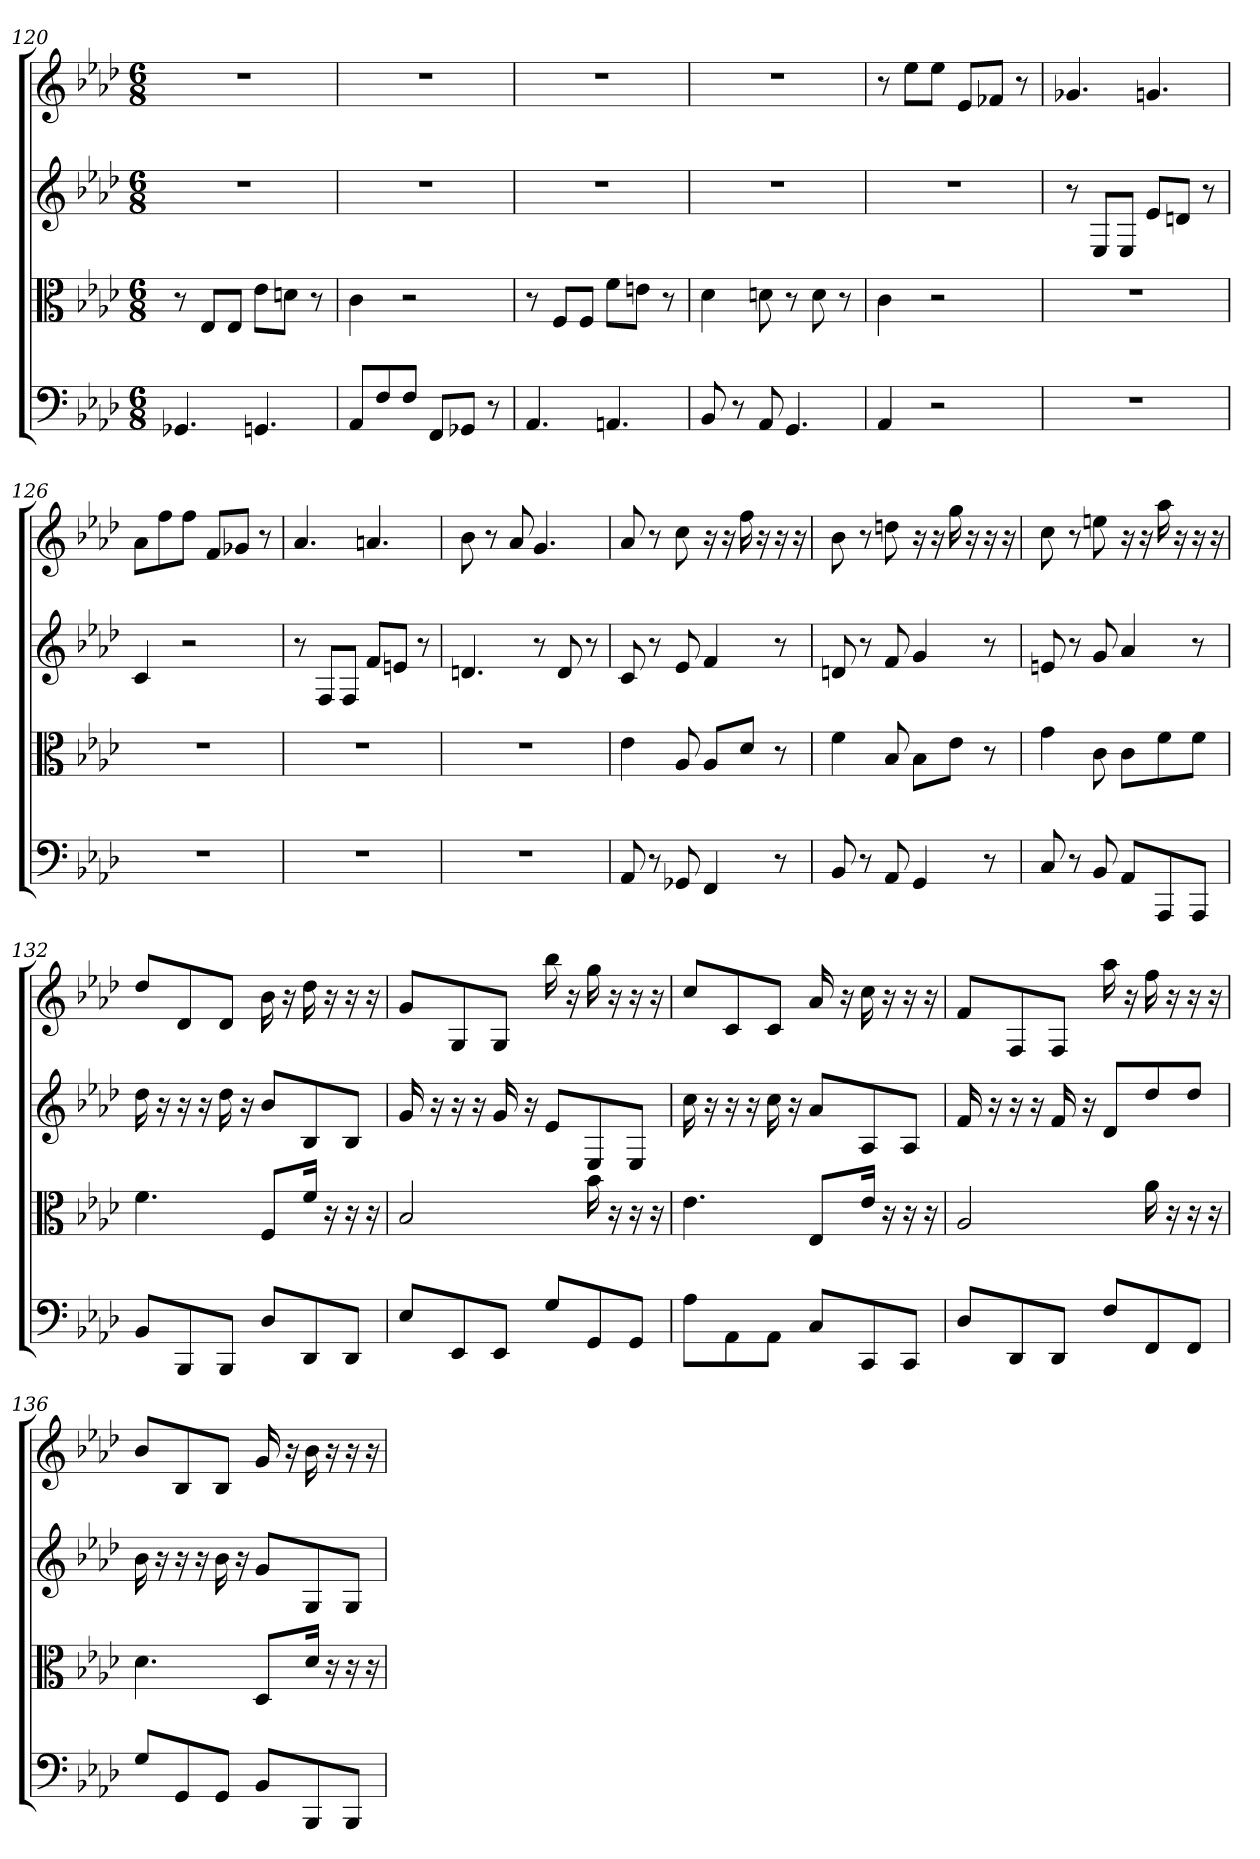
**kern	**kern	**kern	**kern
*part4	*part3	*part2	*part1
*staff4	*staff3	*staff2	*staff1
*clefF4	*clefC3	*clefG2	*clefG2
*k[b-e-a-d-]	*k[b-e-a-d-]	*k[b-e-a-d-]	*k[b-e-a-d-]
*A-:	*A-:	*A-:	*A-:
*M6/8	*M6/8	*M6/8	*M6/8
=120	=120	=120	=120
4.GG-X	8r	2.r	2.r
.	8E-/L	.	.
.	8E-/J	.	.
4.GGn	8e-\L	.	.
.	8dn\J	.	.
.	8r	.	.
=121	=121	=121	=121
8AA-/L	4c	2.r	2.r
8F/	.	.	.
8F/J	2r	.	.
8FF/L	.	.	.
8GG-X/J	.	.	.
8r	.	.	.
=122	=122	=122	=122
4.AA-	8r	2.r	2.r
.	8F/L	.	.
.	8F/J	.	.
4.AAn	8f\L	.	.
.	8en\J	.	.
.	8r	.	.
=123	=123	=123	=123
8BB-	4d-	2.r	2.r
8r	.	.	.
8AA-	8dn	.	.
4.GG	8r	.	.
.	8d	.	.
.	8r	.	.
=124	=124	=124	=124
4AA-	4c	2.r	8r
.	.	.	8ee-\L
2r	2r	.	8ee-\J
.	.	.	8e-/L
.	.	.	8f-X/J
.	.	.	8r
=125	=125	=125	=125
2.r	2.r	8r	4.g-X
.	.	8E-/L	.
.	.	8E-/J	.
.	.	8e-/L	4.gn
.	.	8dn/J	.
.	.	8r	.
=126	=126	=126	=126
2.r	2.r	4c	8a-\L
.	.	.	8ff\
.	.	2r	8ff\J
.	.	.	8f/L
.	.	.	8g-X/J
.	.	.	8r
=127	=127	=127	=127
2.r	2.r	8r	4.a-
.	.	8F/L	.
.	.	8F/J	.
.	.	8f/L	4.an
.	.	8en/J	.
.	.	8r	.
=128	=128	=128	=128
2.r	2.r	4.dn	8b-
.	.	.	8r
.	.	.	8a-
.	.	8r	4.g
.	.	8d	.
.	.	8r	.
=129	=129	=129	=129
8AA-	4e-	8c	8a-
8r	.	8r	8r
8GG-X	8A-	8e-	8cc
4FF	8A-/L	4f	16r
.	.	.	16r
.	8d-/J	.	16ff
.	.	.	16r
8r	8r	8r	16r
.	.	.	16r
=130	=130	=130	=130
8BB-	4f	8dn	8b-
8r	.	8r	8r
8AA-	8B-	8f	8ddn
4GG	8B-\L	4g	16r
.	.	.	16r
.	8e-\J	.	16gg
.	.	.	16r
8r	8r	8r	16r
.	.	.	16r
=131	=131	=131	=131
8C	4g	8en	8cc
8r	.	8r	8r
8BB-	8c	8g	8een
8AA-/L	8c\L	4a-	16r
.	.	.	16r
8AAA-/	8f\	.	16aa-
.	.	.	16r
8AAA-/J	8f\J	8r	16r
.	.	.	16r
=132	=132	=132	=132
8BB-/L	4.f	16dd-	8dd-/L
.	.	16r	.
8BBB-/	.	16r	8d-/
.	.	16r	.
8BBB-/J	.	16dd-	8d-/J
.	.	16r	.
8D-/L	8F/L	8b-/L	16b-
.	.	.	16r
8DD-/	16f/Jk	8B-/	16dd-
.	16r	.	16r
8DD-/J	16r	8B-/J	16r
.	16r	.	16r
=133	=133	=133	=133
8E-/L	2B-	16g	8g/L
.	.	16r	.
8EE-/	.	16r	8G/
.	.	16r	.
8EE-/J	.	16g	8G/J
.	.	16r	.
8G/L	.	8e-/L	16bb-
.	.	.	16r
8GG/	16b-	8E-/	16gg
.	16r	.	16r
8GG/J	16r	8E-/J	16r
.	16r	.	16r
=134	=134	=134	=134
8A-\L	4.e-	16cc	8cc/L
.	.	16r	.
8AA-\	.	16r	8c/
.	.	16r	.
8AA-\J	.	16cc	8c/J
.	.	16r	.
8C/L	8E-/L	8a-/L	16a-
.	.	.	16r
8CC/	16e-/Jk	8A-/	16cc
.	16r	.	16r
8CC/J	16r	8A-/J	16r
.	16r	.	16r
=135	=135	=135	=135
8D-/L	2A-	16f	8f/L
.	.	16r	.
8DD-/	.	16r	8F/
.	.	16r	.
8DD-/J	.	16f	8F/J
.	.	16r	.
8F/L	.	8d-/L	16aa-
.	.	.	16r
8FF/	16a-	8dd-/	16ff
.	16r	.	16r
8FF/J	16r	8dd-/J	16r
.	16r	.	16r
=136	=136	=136	=136
8G/L	4.d-	16b-	8b-/L
.	.	16r	.
8GG/	.	16r	8B-/
.	.	16r	.
8GG/J	.	16b-	8B-/J
.	.	16r	.
8BB-/L	8D-/L	8g/L	16g
.	.	.	16r
8BBB-/	16d-/Jk	8G/	16b-
.	16r	.	16r
8BBB-/J	16r	8G/J	16r
.	16r	.	16r
=	=	=	=
*-	*-	*-	*-
